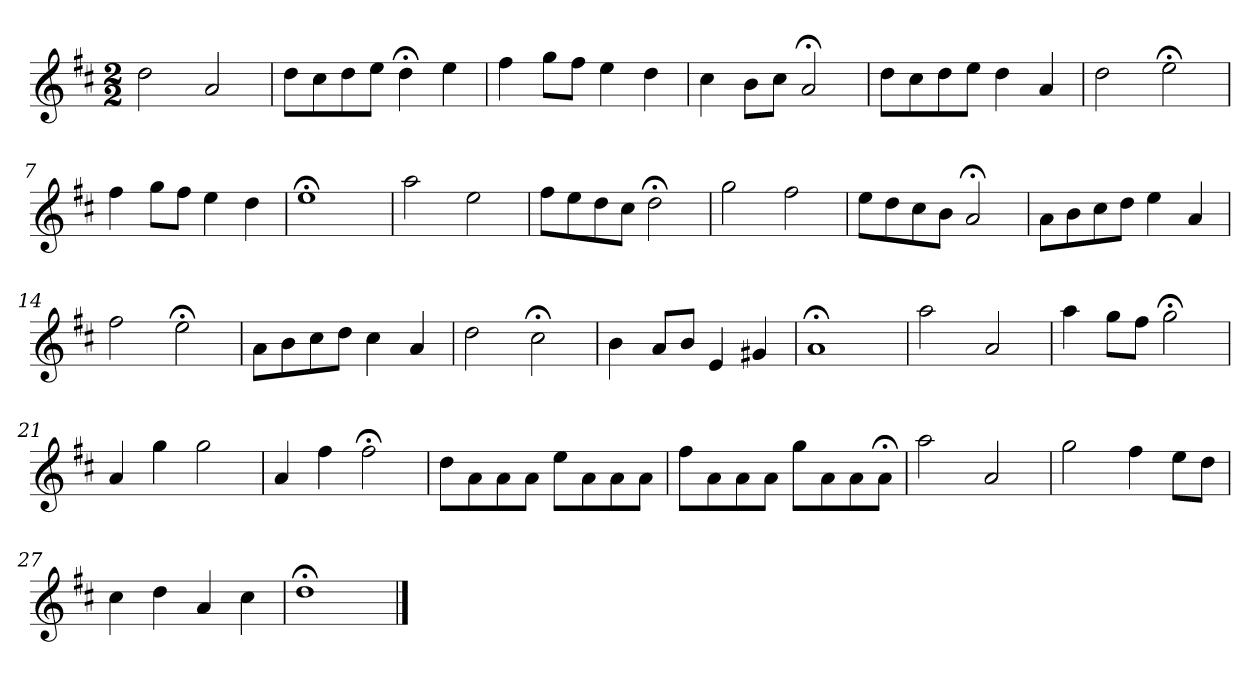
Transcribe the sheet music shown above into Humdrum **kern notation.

**kern
*part1
*staff1
*k[f#c#]
*D:
*M2/2
*MM120
=1
2dd
2a
=2
8ddL
8cc#
8dd
8eeJ
4dd;<
4ee
=3
4ff#
8ggL
8ff#J
4ee
4dd
=4
4cc#
8bL
8cc#J
2a;<
=5
8ddL
8cc#
8dd
8eeJ
4dd
4a
=6
2dd
2ee;<
=7
4ff#
8ggL
8ff#J
4ee
4dd
=8
1ee;<
=9
2aa
2ee
=10
8ff#L
8ee
8dd
8cc#J
2dd;<
=11
2gg
2ff#
=12
8eeL
8dd
8cc#
8bJ
2a;<
=13
8aL
8b
8cc#
8ddJ
4ee
4a
=14
2ff#
2ee;<
=15
8aL
8b
8cc#
8ddJ
4cc#
4a
=16
2dd
2cc#;<
=17
4b
8aL
8bJ
4e
4g#X
=18
1a;<
=19
2aa
2a
=20
4aa
8ggL
8ff#J
2gg;<
=21
4a
4gg
2gg
=22
4a
4ff#
2ff#;<
=23
8ddL
8a
8a
8aJ
8eeL
8a
8a
8aJ
=24
8ff#L
8a
8a
8aJ
8ggL
8a
8a
8a;<J
=25
2aa
2a
=26
2gg
4ff#
8eeL
8ddJ
=27
4cc#
4dd
4a
4cc#
=28
1dd;<
==
*-
